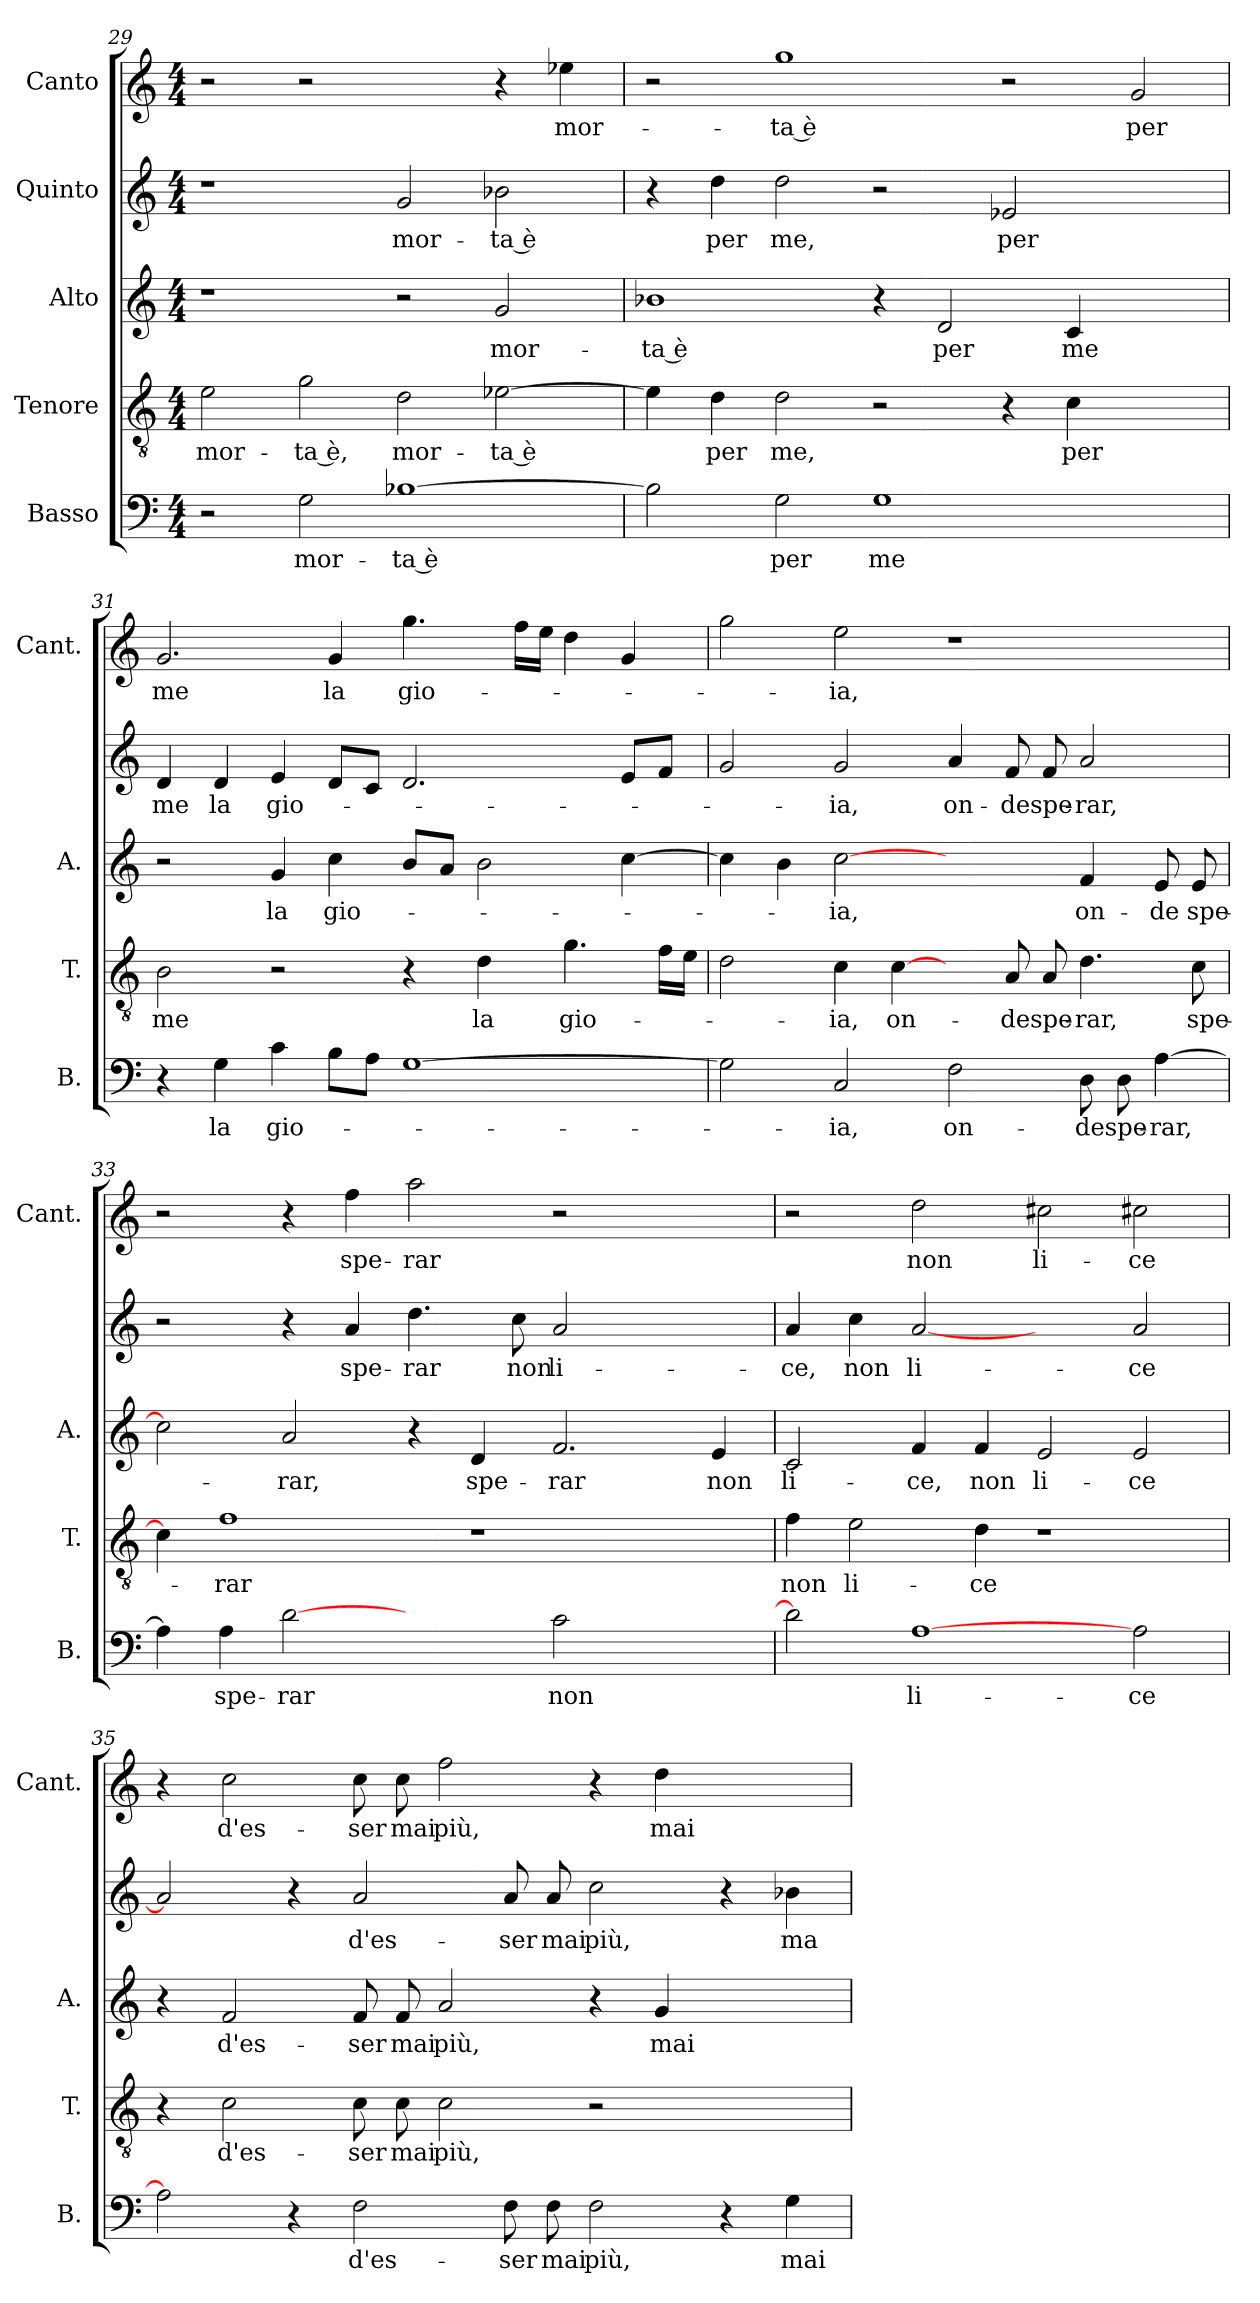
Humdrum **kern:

**kern	**text	**kern	**text	**kern	**text	**kern	**text	**kern	**text
*part5	*part5	*part4	*part4	*part3	*part3	*part2	*part2	*part1	*part1
*staff5	*staff5	*staff4	*staff4	*staff3	*staff3	*staff2	*staff2	*staff1	*staff1
*I"Basso	*	*I"Tenore	*	*I"Alto	*	*I"Quinto	*	*I"Canto	*
*I'B.	*	*I'T.	*	*I'A.	*	*	*	*I'Cant.	*
*clefF4	*	*clefGv2	*	*clefG2	*	*clefG2	*	*clefG2	*
*k[]	*	*k[]	*	*k[]	*	*k[]	*	*k[]	*
*C:	*	*C:	*	*C:	*	*C:	*	*C:	*
*M4/4	*	*M4/4	*	*M4/4	*	*M4/4	*	*M4/4	*
=29	=29	=29	=29	=29	=29	=29	=29	=29	=29
2r	.	2e\	mor-	1r	.	1r	.	2r	.
2G\	mor-	2g\	-ta è,	.	.	.	.	2r	.
[1B-X\	-ta è	2d\	mor-	2r	.	2g/	mor-	2ryy	.
.	.	[2e-X\	-ta è	2g/	mor-	2b-X\	-ta è	4r	.
.	.	.	.	.	.	.	.	4ee-X\	mor-
=30	=30	=30	=30	=30	=30	=30	=30	=30	=30
2B-\]	.	4e-\]	.	1b-X\	-ta è	4r	.	2r	.
.	.	4d\	per	.	.	4dd\	per	.	.
2G\	per	2d\	me,	.	.	2dd\	me,	1gg\	-ta è
1G\	me	2r	.	4r	.	2r	.	.	.
.	.	.	.	2d/	per	.	.	.	.
.	.	4r	.	.	.	2e-X/	per	2r	.
.	.	4c\	per	4c/	me	.	.	.	.
2ryy	.	2ryy	.	2ryy	.	2ryy	.	2g/	per
=31	=31	=31	=31	=31	=31	=31	=31	=31	=31
4r	.	2B\	me	2r	.	4d/	me	2.g/	me
4G\	la	.	.	.	.	4d/	la	.	.
4c\	gio-	2r	.	4g/	la	4e/	gio-	.	.
8B\L	.	.	.	4cc\	gio-	8d/L	.	4g/	la
8A\J	.	.	.	.	.	8c/J	.	.	.
[1G\	.	4r	.	8b/L	.	2.d/	.	4.gg\	gio-
.	.	.	.	8a/J	.	.	.	.	.
.	.	4d\	la	2b\	.	.	.	.	.
.	.	.	.	.	.	.	.	16ff\LL	.
.	.	.	.	.	.	.	.	16ee\JJ	.
.	.	4.g\	gio-	.	.	.	.	4dd\	.
.	.	.	.	[4cc\	.	8e/L	.	4g/	.
.	.	16f\LL	.	.	.	8f/J	.	.	.
.	.	16e\JJ	.	.	.	.	.	.	.
=32	=32	=32	=32	=32	=32	=32	=32	=32	=32
2G\]	.	2d\	.	4cc\]	.	2g/	.	2gg\	.
.	.	.	.	4b\	.	.	.	.	.
2C/	-ia,	4c\	-ia,	[2cc\	-ia,	2g/	-ia,	2ee\	-ia,
.	.	[4c\	on-	.	.	.	.	.	.
2F\	on-	4ryy	.	2ryy	.	4a/	on-	1r	.
.	.	8A/	-de	.	.	8f/	-de	.	.
.	.	8A/	spe-	.	.	8f/	spe-	.	.
8D\	-de	4.d\	-rar,	4f/	on-	2a/	-rar,	.	.
8D\	spe-	.	.	.	.	.	.	.	.
[4A\	-rar,	.	.	8e/	-de	.	.	.	.
.	.	8c\	spe-	8e/	spe-	.	.	.	.
=33	=33	=33	=33	=33	=33	=33	=33	=33	=33
4A\]	.	4c\]	.	2cc\]	.	2r	.	2r	.
4A\	spe-	1f\	-rar	.	.	.	.	.	.
[2d\	-rar	.	.	2a/	-rar,	4r	.	4r	.
.	.	.	.	.	.	4a/	spe-	4ff\	spe-
2ryy	.	.	.	4r	.	4.dd\	-rar	2aa\	-rar
.	.	1r	.	4d/	spe-	.	.	.	.
.	.	.	.	.	.	8cc\	non	.	.
2c\	non	.	.	2.f/	-rar	2a/	li-	2r	.
2ryy	.	.	.	.	.	2ryy	.	2ryy	.
.	.	4ryy	.	4e/	non	.	.	.	.
=34	=34	=34	=34	=34	=34	=34	=34	=34	=34
2d\]	.	4f\	non	2c/	li-	4a/	-ce,	2r	.
.	.	2e\	li-	.	.	4cc\	non	.	.
[1A\	li-	.	.	4f/	-ce,	[2a/	li-	2dd\	non
.	.	4d\	-ce	4f/	non	.	.	.	.
.	.	1r	.	2e/	li-	2ryy	.	2cc#X\	li-
2A\	-ce	.	.	2e/	-ce	2a/	-ce	2cc#X\	-ce
=35	=35	=35	=35	=35	=35	=35	=35	=35	=35
2A\]	.	4r	.	4r	.	2a/]	.	4r	.
.	.	2c\	d'es-	2f/	d'es-	.	.	2cc\	d'es-
4r	.	.	.	.	.	4r	.	.	.
2F\	d'es-	8c\	-ser	8f/	-ser	2a/	d'es-	8cc\	-ser
.	.	8c\	mai	8f/	mai	.	.	8cc\	mai
.	.	2c\	più,	2a/	più,	.	.	2ff\	più,
8F\	-ser	.	.	.	.	8a/	-ser	.	.
8F\	mai	.	.	.	.	8a/	mai	.	.
2F\	più,	2r	.	4r	.	2cc\	più,	4r	.
.	.	.	.	4g/	mai	.	.	4dd\	mai
4r	.	2ryy	.	2ryy	.	4r	.	2ryy	.
4G\	mai	.	.	.	.	4b-X\	ma	.	.
=	=	=	=	=	=	=	=	=	=
*-	*-	*-	*-	*-	*-	*-	*-	*-	*-
